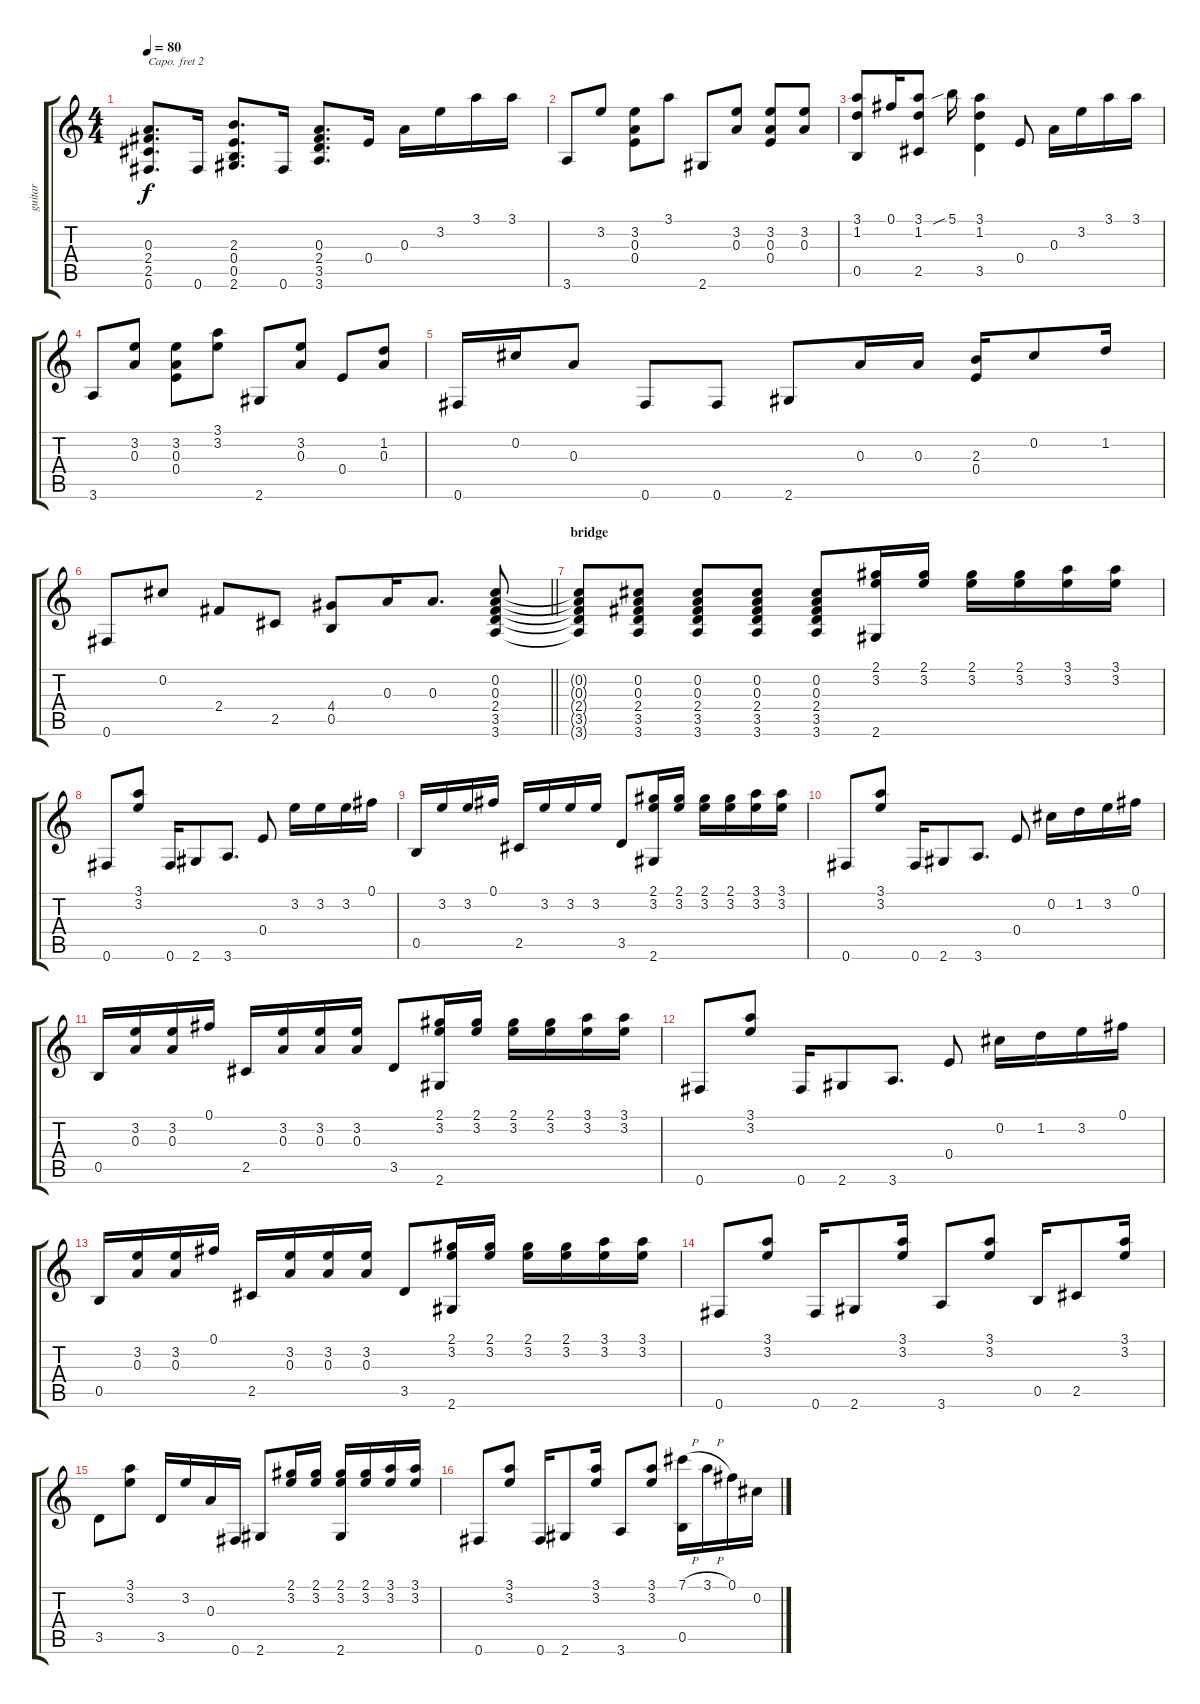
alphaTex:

\track ("guitar" "guitar") {instrument acousticguitarsteel}
\staff {score tabs}
\capo 2
\tuning (E4 B3 G3 D3 A2 E2) {hide}
\ts (4 4)
\tempo 80
\clef g2
\ks c
(0.3 2.4 2.5 0.6).8{d dy f} 0.6.16 (2.3 0.4 0.5 2.6).8{d} 0.6.16 (0.3 2.4 3.5 3.6).8{d} 0.4.16 0.3.16 3.2.16 3.1.16 3.1.16 |
3.6.8 3.2.8 (3.2 0.3 0.4).8 3.1.8 2.6.8 (3.2 0.3).8 (3.2 0.3 0.4).8 (3.2 0.3).8 |
(3.1 1.2 0.5).8 0.1.16 (3.1 1.2 2.5).8 5.1{sib}.16 (3.1 1.2 3.5).4 0.4.8 0.3.16 3.2.16 3.1.16 3.1.16 |
3.6.8 (3.2 0.3).8 (3.2 0.3 0.4).8 (3.1 3.2).8 2.6.8 (3.2 0.3).8 0.4.8 (1.2 0.3).8 |
0.6.16 0.2.16 0.3.8 0.6.8 0.6.8 2.6.8 0.3.16 0.3.16 (2.3 0.4).16 0.2.8 1.2.16 |
\barLineRight lightlight
0.6.8 0.2.8 2.4.8 2.5.8 (4.4 0.5).8 0.3.16 0.3.8{d} (0.2 0.3 2.4 3.5 3.6).8 |
\section ("" "bridge")
(0.2{t} 0.3{t} 2.4{t} 3.5{t} 3.6{t}).8 (0.2 0.3 2.4 3.5 3.6).8 (0.2 0.3 2.4 3.5 3.6).8 (0.2 0.3 2.4 3.5 3.6).8 (0.2 0.3 2.4 3.5 3.6).8 (2.1 3.2 2.6).16 (2.1 3.2).16 (2.1 3.2).16 (2.1 3.2).16 (3.1 3.2).16 (3.1 3.2).16 |
0.6.8 (3.1 3.2).8 0.6.16 2.6.8 3.6.8{d} 0.4.8 3.2.16 3.2.16 3.2.16 0.1.16 |
0.5.16 3.2.16 3.2.16 0.1.16 2.5.16 3.2.16 3.2.16 3.2.16 3.5.8 (2.1 3.2 2.6).16 (2.1 3.2).16 (2.1 3.2).16 (2.1 3.2).16 (3.1 3.2).16 (3.1 3.2).16 |
0.6.8 (3.1 3.2).8 0.6.16 2.6.8 3.6.8{d} 0.4.8 0.2.16 1.2.16 3.2.16 0.1.16 |
0.5.16 (3.2 0.3).16 (3.2 0.3).16 0.1.16 2.5.16 (3.2 0.3).16 (3.2 0.3).16 (3.2 0.3).16 3.5.8 (2.1 3.2 2.6).16 (2.1 3.2).16 (2.1 3.2).16 (2.1 3.2).16 (3.1 3.2).16 (3.1 3.2).16 |
0.6.8 (3.1 3.2).8 0.6.16 2.6.8 3.6.8{d} 0.4.8 0.2.16 1.2.16 3.2.16 0.1.16 |
0.5.16 (3.2 0.3).16 (3.2 0.3).16 0.1.16 2.5.16 (3.2 0.3).16 (3.2 0.3).16 (3.2 0.3).16 3.5.8 (2.1 3.2 2.6).16 (2.1 3.2).16 (2.1 3.2).16 (2.1 3.2).16 (3.1 3.2).16 (3.1 3.2).16 |
0.6.8 (3.1 3.2).8 0.6.16 2.6.8 (3.1 3.2).16 3.6.8 (3.1 3.2).8 0.5.16 2.5.8 (3.1 3.2).16 |
3.5.8 (3.1 3.2).8 3.5.16 3.2.16 0.3.16 0.6.16 2.6.8 (2.1 3.2).16 (2.1 3.2).16 (2.1 3.2 2.6).16 (2.1 3.2).16 (3.1 3.2).16 (3.1 3.2).16 |
0.6.8 (3.1 3.2).8 0.6.16 2.6.8 (3.1 3.2).16 3.6.8 (3.1 3.2).8 (7.1{h} 0.5).16 3.1{h}.16 0.1.16 0.2.16
